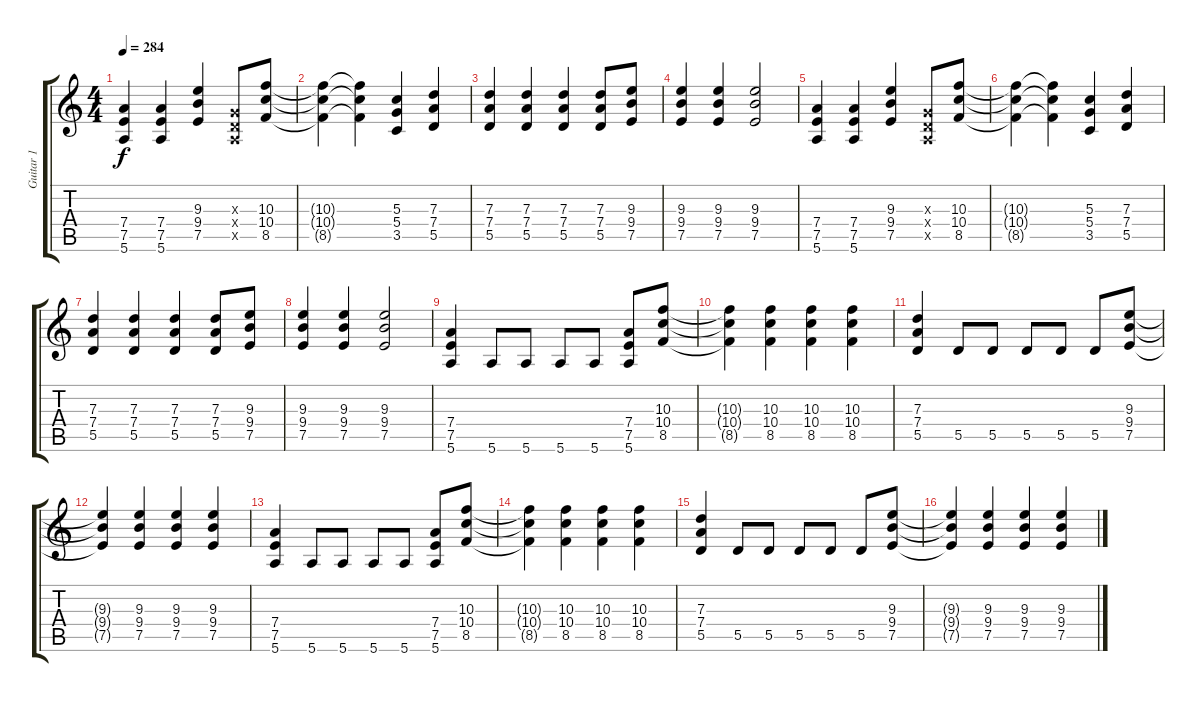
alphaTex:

\track ("Guitar 1" "Guitar 1") {instrument distortionguitar}
\staff {score tabs}
\tuning (E4 B3 G3 D3 A2 E2) {hide}
\ts (4 4)
\tempo 284
\clef g2
\ks c
(7.4 7.5 5.6).4{dy f} (7.4 7.5 5.6).4 (9.3 9.4 7.5).4 (0.3{x} 0.4{x} 0.5{x}).8 (10.3 10.4 8.5).8 |
(10.3{t} 10.4{t} 8.5{t}).4 (10.3{t} 10.4{t} 8.5{t}).4 (5.3 5.4 3.5).4 (7.3 7.4 5.5).4 |
(7.3 7.4 5.5).4 (7.3 7.4 5.5).4 (7.3 7.4 5.5).4 (7.3 7.4 5.5).8 (9.3 9.4 7.5).8 |
(9.3 9.4 7.5).4 (9.3 9.4 7.5).4 (9.3 9.4 7.5).2 |
(7.4 7.5 5.6).4 (7.4 7.5 5.6).4 (9.3 9.4 7.5).4 (0.3{x} 0.4{x} 0.5{x}).8 (10.3 10.4 8.5).8 |
(10.3{t} 10.4{t} 8.5{t}).4 (10.3{t} 10.4{t} 8.5{t}).4 (5.3 5.4 3.5).4 (7.3 7.4 5.5).4 |
(7.3 7.4 5.5).4 (7.3 7.4 5.5).4 (7.3 7.4 5.5).4 (7.3 7.4 5.5).8 (9.3 9.4 7.5).8 |
(9.3 9.4 7.5).4 (9.3 9.4 7.5).4 (9.3 9.4 7.5).2 |
(7.4 7.5 5.6).4 5.6.8 5.6.8 5.6.8 5.6.8 (7.4 7.5 5.6).8 (10.3 10.4 8.5).8 |
(10.3{t} 10.4{t} 8.5{t}).4 (10.3 10.4 8.5).4 (10.3 10.4 8.5).4 (10.3 10.4 8.5).4 |
(7.3 7.4 5.5).4 5.5.8 5.5.8 5.5.8 5.5.8 5.5.8 (9.3 9.4 7.5).8 |
(9.3{t} 9.4{t} 7.5{t}).4 (9.3 9.4 7.5).4 (9.3 9.4 7.5).4 (9.3 9.4 7.5).4 |
(7.4 7.5 5.6).4 5.6.8 5.6.8 5.6.8 5.6.8 (7.4 7.5 5.6).8 (10.3 10.4 8.5).8 |
(10.3{t} 10.4{t} 8.5{t}).4 (10.3 10.4 8.5).4 (10.3 10.4 8.5).4 (10.3 10.4 8.5).4 |
(7.3 7.4 5.5).4 5.5.8 5.5.8 5.5.8 5.5.8 5.5.8 (9.3 9.4 7.5).8 |
(9.3{t} 9.4{t} 7.5{t}).4 (9.3 9.4 7.5).4 (9.3 9.4 7.5).4 (9.3 9.4 7.5).4
